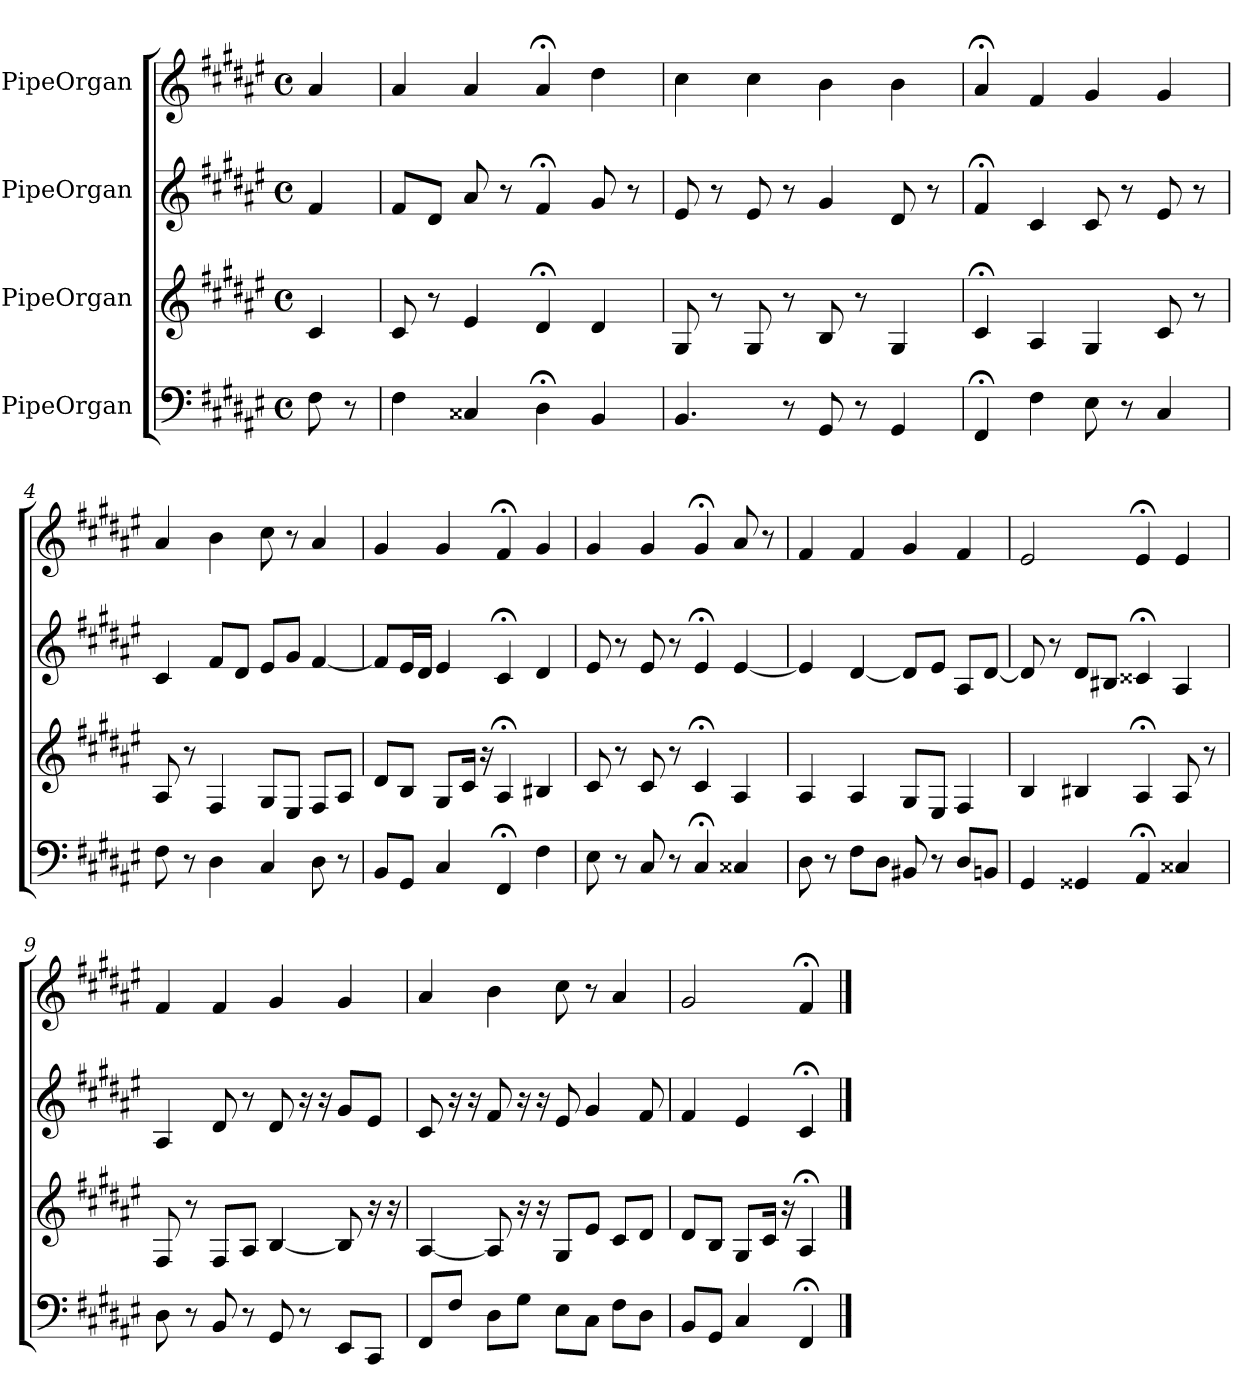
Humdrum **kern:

**kern	**kern	**kern	**kern
*part4	*part3	*part2	*part1
*staff4	*staff3	*staff2	*staff1
*I"PipeOrgan	*I"PipeOrgan	*I"PipeOrgan	*I"PipeOrgan
*k[f#c#g#d#a#e#]	*k[f#c#g#d#a#e#]	*k[f#c#g#d#a#e#]	*k[f#c#g#d#a#e#]
*F#:	*F#:	*F#:	*F#:
*M4/4	*M4/4	*M4/4	*M4/4
*met(c)	*met(c)	*met(c)	*met(c)
*MM60	*MM60	*MM60	*MM60
=	=	=	=
8F#	4c#	4f#	4a#
8r	.	.	.
=1	=1	=1	=1
4F#	8c#	8f#L	4a#
.	8r	8d#J	.
4C##X	4e#	8a#	4a#
.	.	8r	.
4D#;<	4d#;<	4f#;<	4a#;<
4BB	4d#	8g#	4dd#
.	.	8r	.
=2	=2	=2	=2
4.BB	8G#	8e#	4cc#
.	8r	8r	.
.	8G#	8e#	4cc#
8r	8r	8r	.
8GG#	8B	4g#	4b
8r	8r	.	.
4GG#	4G#	8d#	4b
.	.	8r	.
=3	=3	=3	=3
4FF#;<	4c#;<	4f#;<	4a#;<
4F#	4A#	4c#	4f#
8E#	4G#	8c#	4g#
8r	.	8r	.
4C#	8c#	8e#	4g#
.	8r	8r	.
=4	=4	=4	=4
8F#	8A#	4c#	4a#
8r	8r	.	.
4D#	4F#	8f#L	4b
.	.	8d#J	.
4C#	8G#L	8e#L	8cc#
.	8E#J	8g#J	8r
8D#	8F#L	[4f#	4a#
8r	8A#J	.	.
=5	=5	=5	=5
8BBL	8d#L	8f#L]	4g#
8GG#J	8BJ	16e#L	.
.	.	16d#JJ	.
4C#	8G#L	4e#	4g#
.	16c#Jk	.	.
.	16r	.	.
4FF#;<	4A#;<	4c#;<	4f#;<
4F#	4B#X	4d#	4g#
=6	=6	=6	=6
8E#	8c#	8e#	4g#
8r	8r	8r	.
8C#	8c#	8e#	4g#
8r	8r	8r	.
4C#;<	4c#;<	4e#;<	4g#;<
4C##X	4A#	[4e#	8a#
.	.	.	8r
=7	=7	=7	=7
8D#	4A#	4e#]	4f#
8r	.	.	.
8F#L	4A#	[4d#	4f#
8D#J	.	.	.
8BB#X	8G#L	8d#L]	4g#
8r	8E#J	8e#J	.
8D#L	4F#	8A#L	4f#
8BBnJ	.	[8d#J	.
=8	=8	=8	=8
4GG#	4B	8d#]	2e#
.	.	8r	.
4GG##X	4B#X	8d#L	.
.	.	8B#XJ	.
4AA#;<	4A#;<	4c##X;<	4e#;<
4C##X	8A#	4A#	4e#
.	8r	.	.
=9	=9	=9	=9
8D#	8F#	4A#	4f#
8r	8r	.	.
8BB	8F#L	8d#	4f#
8r	8A#J	8r	.
8GG#	[4B	8d#	4g#
8r	.	16r	.
.	.	16r	.
8EE#L	8B]	8g#L	4g#
8CC#J	16r	8e#J	.
.	16r	.	.
=10	=10	=10	=10
8FF#L	[4A#	8c#	4a#
8F#J	.	16r	.
.	.	16r	.
8D#L	8A#]	8f#	4b
8G#J	16r	16r	.
.	16r	16r	.
8E#L	8G#L	8e#	8cc#
8C#J	8e#J	4g#	8r
8F#L	8c#L	.	4a#
8D#J	8d#J	8f#	.
=11	=11	=11	=11
8BBL	8d#L	4f#	2g#
8GG#J	8BJ	.	.
4C#	8G#L	4e#	.
.	16c#Jk	.	.
.	16r	.	.
4FF#;<	4A#;<	4c#;<	4f#;<
==	==	==	==
*-	*-	*-	*-
